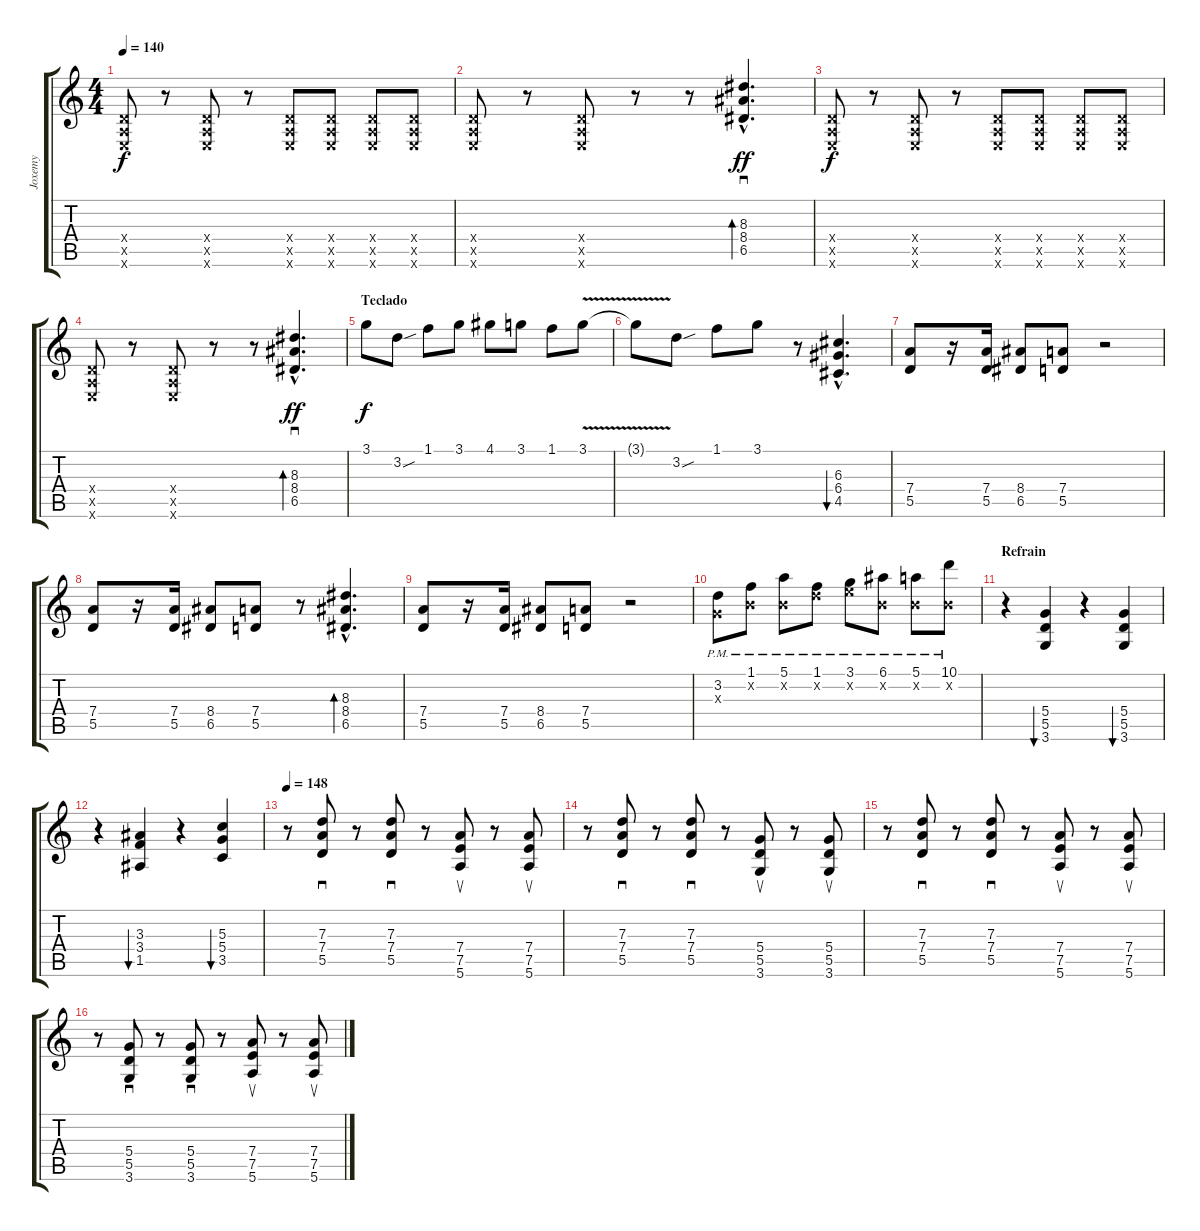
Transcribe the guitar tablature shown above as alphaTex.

\track ("Joxemy" "Joxemy") {instrument overdrivenguitar}
\staff {score tabs}
\tuning (E4 B3 G3 D3 A2 E2) {hide}
\ts (4 4)
\tempo 140
\clef g2
\ks c
(0.4{x} 0.5{x} 0.6{x}).8{dy f} r.8 (0.4{x} 0.5{x} 0.6{x}).8 r.8 (0.4{x} 0.5{x} 0.6{x}).8 (0.4{x} 0.5{x} 0.6{x}).8 (0.4{x} 0.5{x} 0.6{x}).8 (0.4{x} 0.5{x} 0.6{x}).8 |
(0.4{x} 0.5{x} 0.6{x}).8 r.8 (0.4{x} 0.5{x} 0.6{x}).8 r.8 r.8 (8.3{hac} 8.4{hac} 6.5{hac}).4{d sd bd 60 dy ff} |
(0.4{x} 0.5{x} 0.6{x}).8{dy f} r.8 (0.4{x} 0.5{x} 0.6{x}).8 r.8 (0.4{x} 0.5{x} 0.6{x}).8 (0.4{x} 0.5{x} 0.6{x}).8 (0.4{x} 0.5{x} 0.6{x}).8 (0.4{x} 0.5{x} 0.6{x}).8 |
(0.4{x} 0.5{x} 0.6{x}).8 r.8 (0.4{x} 0.5{x} 0.6{x}).8 r.8 r.8 (8.3{hac} 8.4{hac} 6.5{hac}).4{d sd bd 60 dy ff} |
\section ("" "Teclado")
3.1.8{dy f} 3.2{sou}.8 1.1.8 3.1.8 4.1.8 3.1.8 1.1.8 3.1{v}.8 |
3.1{t}.8 3.2{sou}.8 1.1.8 3.1.8 r.8 (6.3{hac} 6.4{hac} 4.5{hac}).4{d bu 60} |
(7.4 5.5).8 r.16 (7.4 5.5).16 (8.4 6.5).8 (7.4 5.5).8 r.2 |
(7.4 5.5).8 r.16 (7.4 5.5).16 (8.4 6.5).8 (7.4 5.5).8 r.8 (8.3{hac} 8.4{hac} 6.5{hac}).4{d bd 60} |
(7.4 5.5).8 r.16 (7.4 5.5).16 (8.4 6.5).8 (7.4 5.5).8 r.2 |
(3.2{pm} 0.3{x}).8 (1.1{pm} 0.2{x}).8 (5.1{pm} 0.2{x}).8 (1.1{pm} 3.2{x}).8 (3.1{pm} 5.2{x}).8 (6.1{pm} 0.2{x}).8 (5.1{pm} 0.2{x}).8 (10.1{pm} 0.2{x}).8 |
\section ("" "Refrain")
r.4 (5.4 5.5 3.6).4{bu 60} r.4 (5.4 5.5 3.6).4{bu 60} |
r.4 (3.3 3.4 1.5).4{bu 60} r.4 (5.3 5.4 3.5).4{bu 60} |
\tempo 148
r.8{volume 13} (7.3 7.4 5.5).8{sd} r.8 (7.3 7.4 5.5).8{sd} r.8 (7.4 7.5 5.6).8{su} r.8 (7.4 7.5 5.6).8{su} |
r.8 (7.3 7.4 5.5).8{sd} r.8 (7.3 7.4 5.5).8{sd} r.8 (5.4 5.5 3.6).8{su} r.8 (5.4 5.5 3.6).8{su} |
r.8 (7.3 7.4 5.5).8{sd} r.8 (7.3 7.4 5.5).8{sd} r.8 (7.4 7.5 5.6).8{su} r.8 (7.4 7.5 5.6).8{su} |
r.8 (5.4 5.5 3.6).8{sd} r.8 (5.4 5.5 3.6).8{sd} r.8 (7.4 7.5 5.6).8{su} r.8 (7.4 7.5 5.6).8{su}
